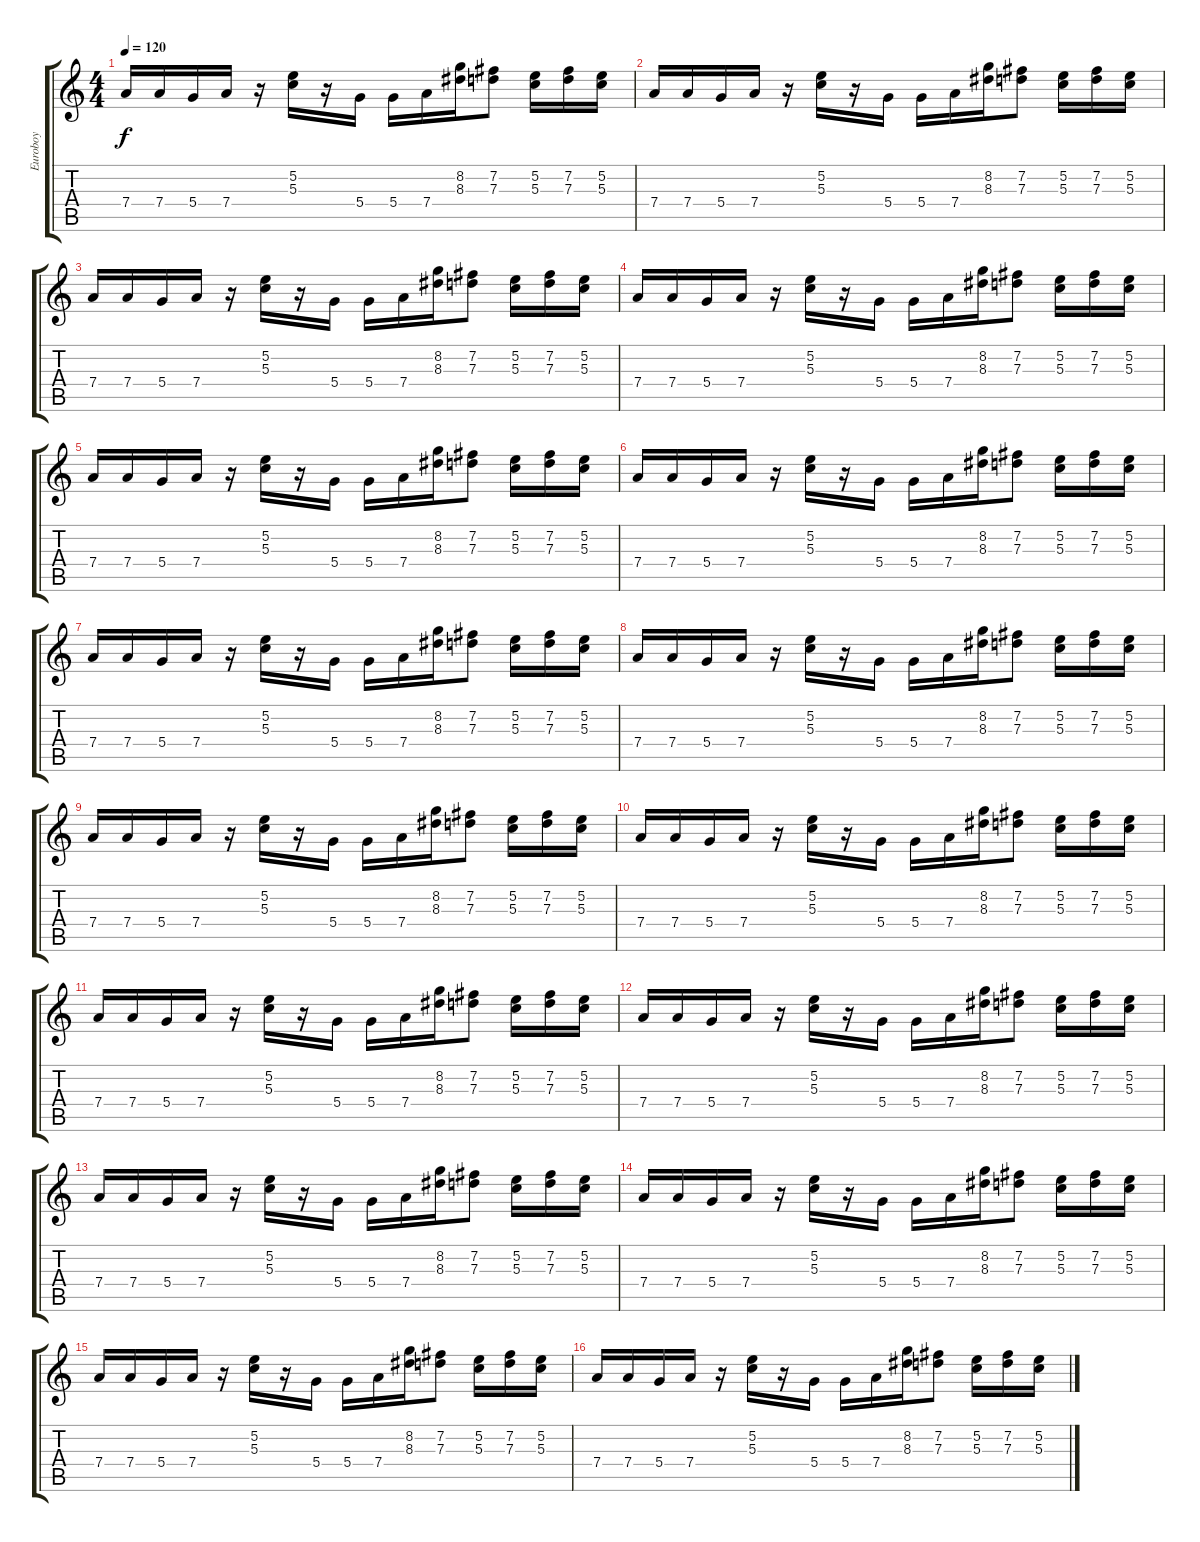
\track ("Euroboy" "Euroboy") {instrument distortionguitar}
\staff {score tabs}
\tuning (E4 B3 G3 D3 A2 E2) {hide}
\ts (4 4)
\tempo 120
\clef g2
\ks c
7.4.16{dy f} 7.4.16 5.4.16 7.4.16 r.16 (5.2 5.3).16 r.16 5.4.16 5.4.16 7.4.16 (8.2 8.3).16 (7.2 7.3).8 (5.2 5.3).16 (7.2 7.3).16 (5.2 5.3).16 |
7.4.16 7.4.16 5.4.16 7.4.16 r.16 (5.2 5.3).16 r.16 5.4.16 5.4.16 7.4.16 (8.2 8.3).16 (7.2 7.3).8 (5.2 5.3).16 (7.2 7.3).16 (5.2 5.3).16 |
7.4.16 7.4.16 5.4.16 7.4.16 r.16 (5.2 5.3).16 r.16 5.4.16 5.4.16 7.4.16 (8.2 8.3).16 (7.2 7.3).8 (5.2 5.3).16 (7.2 7.3).16 (5.2 5.3).16 |
7.4.16 7.4.16 5.4.16 7.4.16 r.16 (5.2 5.3).16 r.16 5.4.16 5.4.16 7.4.16 (8.2 8.3).16 (7.2 7.3).8 (5.2 5.3).16 (7.2 7.3).16 (5.2 5.3).16 |
7.4.16 7.4.16 5.4.16 7.4.16 r.16 (5.2 5.3).16 r.16 5.4.16 5.4.16 7.4.16 (8.2 8.3).16 (7.2 7.3).8 (5.2 5.3).16 (7.2 7.3).16 (5.2 5.3).16 |
7.4.16 7.4.16 5.4.16 7.4.16 r.16 (5.2 5.3).16 r.16 5.4.16 5.4.16 7.4.16 (8.2 8.3).16 (7.2 7.3).8 (5.2 5.3).16 (7.2 7.3).16 (5.2 5.3).16 |
7.4.16 7.4.16 5.4.16 7.4.16 r.16 (5.2 5.3).16 r.16 5.4.16 5.4.16 7.4.16 (8.2 8.3).16 (7.2 7.3).8 (5.2 5.3).16 (7.2 7.3).16 (5.2 5.3).16 |
7.4.16 7.4.16 5.4.16 7.4.16 r.16 (5.2 5.3).16 r.16 5.4.16 5.4.16 7.4.16 (8.2 8.3).16 (7.2 7.3).8 (5.2 5.3).16 (7.2 7.3).16 (5.2 5.3).16 |
7.4.16 7.4.16 5.4.16 7.4.16 r.16 (5.2 5.3).16 r.16 5.4.16 5.4.16 7.4.16 (8.2 8.3).16 (7.2 7.3).8 (5.2 5.3).16 (7.2 7.3).16 (5.2 5.3).16 |
7.4.16 7.4.16 5.4.16 7.4.16 r.16 (5.2 5.3).16 r.16 5.4.16 5.4.16 7.4.16 (8.2 8.3).16 (7.2 7.3).8 (5.2 5.3).16 (7.2 7.3).16 (5.2 5.3).16 |
7.4.16 7.4.16 5.4.16 7.4.16 r.16 (5.2 5.3).16 r.16 5.4.16 5.4.16 7.4.16 (8.2 8.3).16 (7.2 7.3).8 (5.2 5.3).16 (7.2 7.3).16 (5.2 5.3).16 |
7.4.16 7.4.16 5.4.16 7.4.16 r.16 (5.2 5.3).16 r.16 5.4.16 5.4.16 7.4.16 (8.2 8.3).16 (7.2 7.3).8 (5.2 5.3).16 (7.2 7.3).16 (5.2 5.3).16 |
7.4.16 7.4.16 5.4.16 7.4.16 r.16 (5.2 5.3).16 r.16 5.4.16 5.4.16 7.4.16 (8.2 8.3).16 (7.2 7.3).8 (5.2 5.3).16 (7.2 7.3).16 (5.2 5.3).16 |
7.4.16 7.4.16 5.4.16 7.4.16 r.16 (5.2 5.3).16 r.16 5.4.16 5.4.16 7.4.16 (8.2 8.3).16 (7.2 7.3).8 (5.2 5.3).16 (7.2 7.3).16 (5.2 5.3).16 |
7.4.16 7.4.16 5.4.16 7.4.16 r.16 (5.2 5.3).16 r.16 5.4.16 5.4.16 7.4.16 (8.2 8.3).16 (7.2 7.3).8 (5.2 5.3).16 (7.2 7.3).16 (5.2 5.3).16 |
7.4.16 7.4.16 5.4.16 7.4.16 r.16 (5.2 5.3).16 r.16 5.4.16 5.4.16 7.4.16 (8.2 8.3).16 (7.2 7.3).8 (5.2 5.3).16 (7.2 7.3).16 (5.2 5.3).16
